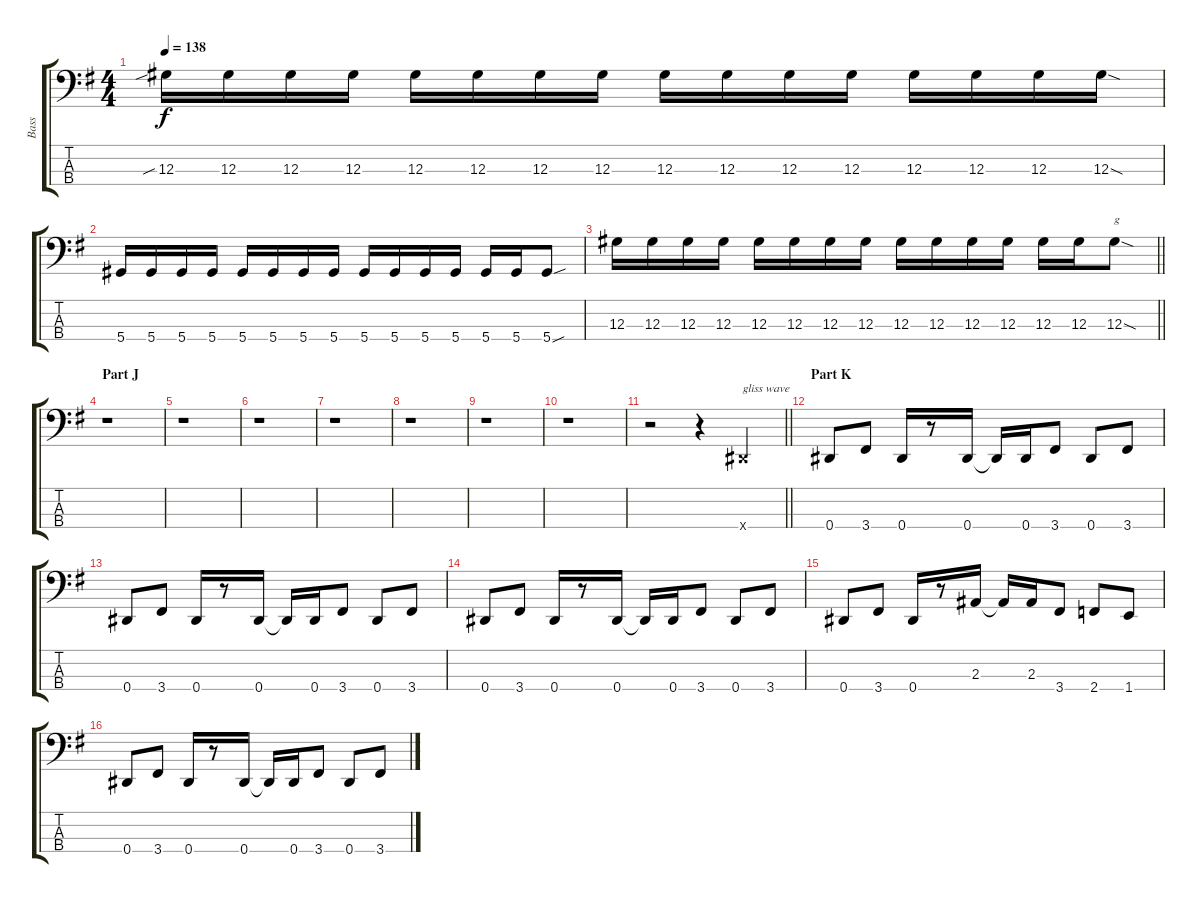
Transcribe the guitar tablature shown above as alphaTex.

\track ("Bass" "Bass") {instrument electricbasspick}
\staff {score tabs}
\tuning (Gb2 Db2 Ab1 Eb1) {hide}
\ts (4 4)
\tempo 138
\clef f4
\ks g
12.3{sib}.16{dy f} 12.3.16 12.3.16 12.3.16 12.3.16 12.3.16 12.3.16 12.3.16 12.3.16 12.3.16 12.3.16 12.3.16 12.3.16 12.3.16 12.3.16 12.3{sod}.16 |
5.4.16 5.4.16 5.4.16 5.4.16 5.4.16 5.4.16 5.4.16 5.4.16 5.4.16 5.4.16 5.4.16 5.4.16 5.4.16 5.4.16 5.4{sou}.8 |
\barLineRight lightlight
12.3.16 12.3.16 12.3.16 12.3.16 12.3.16 12.3.16 12.3.16 12.3.16 12.3.16 12.3.16 12.3.16 12.3.16 12.3.16 12.3.16 12.3{sod}.8{txt "g"} |
\section ("" "Part J")
r.1 |
r.1 |
r.1 |
r.1 |
r.1 |
r.1 |
r.1 |
\barLineRight lightlight
r.2 r.4 0.4{x}.4{txt "gliss wave"} |
\section ("" "Part K")
0.4.8 3.4.8 0.4.16 r.8 0.4.16 0.4{t}.16 0.4.16 3.4.8 0.4.8 3.4.8 |
0.4.8 3.4.8 0.4.16 r.8 0.4.16 0.4{t}.16 0.4.16 3.4.8 0.4.8 3.4.8 |
0.4.8 3.4.8 0.4.16 r.8 0.4.16 0.4{t}.16 0.4.16 3.4.8 0.4.8 3.4.8 |
0.4.8 3.4.8 0.4.16 r.8 2.3.16 2.3{t}.16 2.3.16 3.4.8 2.4.8 1.4.8 |
0.4.8 3.4.8 0.4.16 r.8 0.4.16 0.4{t}.16 0.4.16 3.4.8 0.4.8 3.4.8
